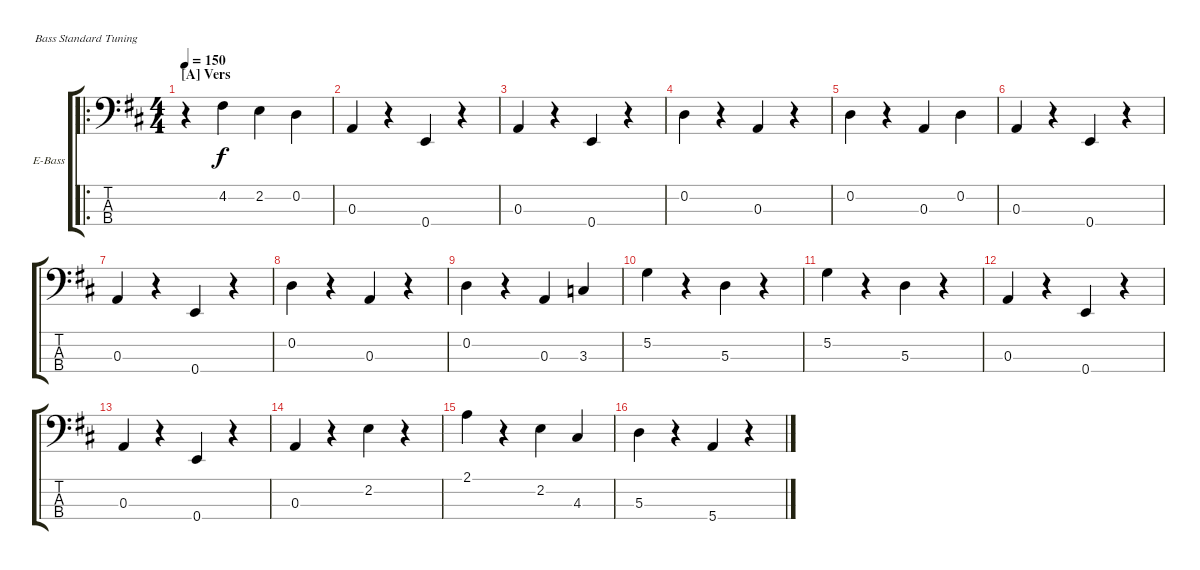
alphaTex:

\defaultSystemsLayout 4
\bracketExtendMode groupsimilarinstruments
\firstSystemTrackNameOrientation horizontal
\otherSystemsTrackNameOrientation horizontal
\track ("Bass" "E-Bass") {instrument electricbassfinger}
\staff {score tabs}
\tuning (G2 D2 A1 E1)
\ro
\ts (4 4)
\section ("A" "Vers")
\tempo 150
\clef f4
\scale
0.544118
\ks d
r.4{dy f instrument electricbassfinger} 4.2.4 2.2.4 0.2.4 |
\scale
0.227941 0.3.4 r.4 0.4.4 r.4 |
\scale
0.227941 0.3.4 r.4 0.4.4 r.4 |
\scale
0.333333 0.2.4 r.4 0.3.4 r.4 |
\scale
0.333333 0.2.4 r.4 0.3.4 0.2.4 |
\scale
0.333333 0.3.4 r.4 0.4.4 r.4 |
\scale
0.333333 0.3.4 r.4 0.4.4 r.4 |
\scale
0.333333 0.2.4 r.4 0.3.4 r.4 |
\scale
0.333333 0.2.4 r.4 0.3.4 3.3.4 |
\scale
0.333333 5.2.4 r.4 5.3.4 r.4 |
\scale
0.333333 5.2.4 r.4 5.3.4 r.4 |
\scale
0.333333 0.3.4 r.4 0.4.4 r.4 |
\scale
0.333333 0.3.4 r.4 0.4.4 r.4 |
\scale
0.333333 0.3.4 r.4 2.2.4 r.4 |
\scale
0.333333 2.1.4 r.4 2.2.4 4.3.4 |
\scale
0.333333 5.3.4 r.4 5.4.4 r.4
